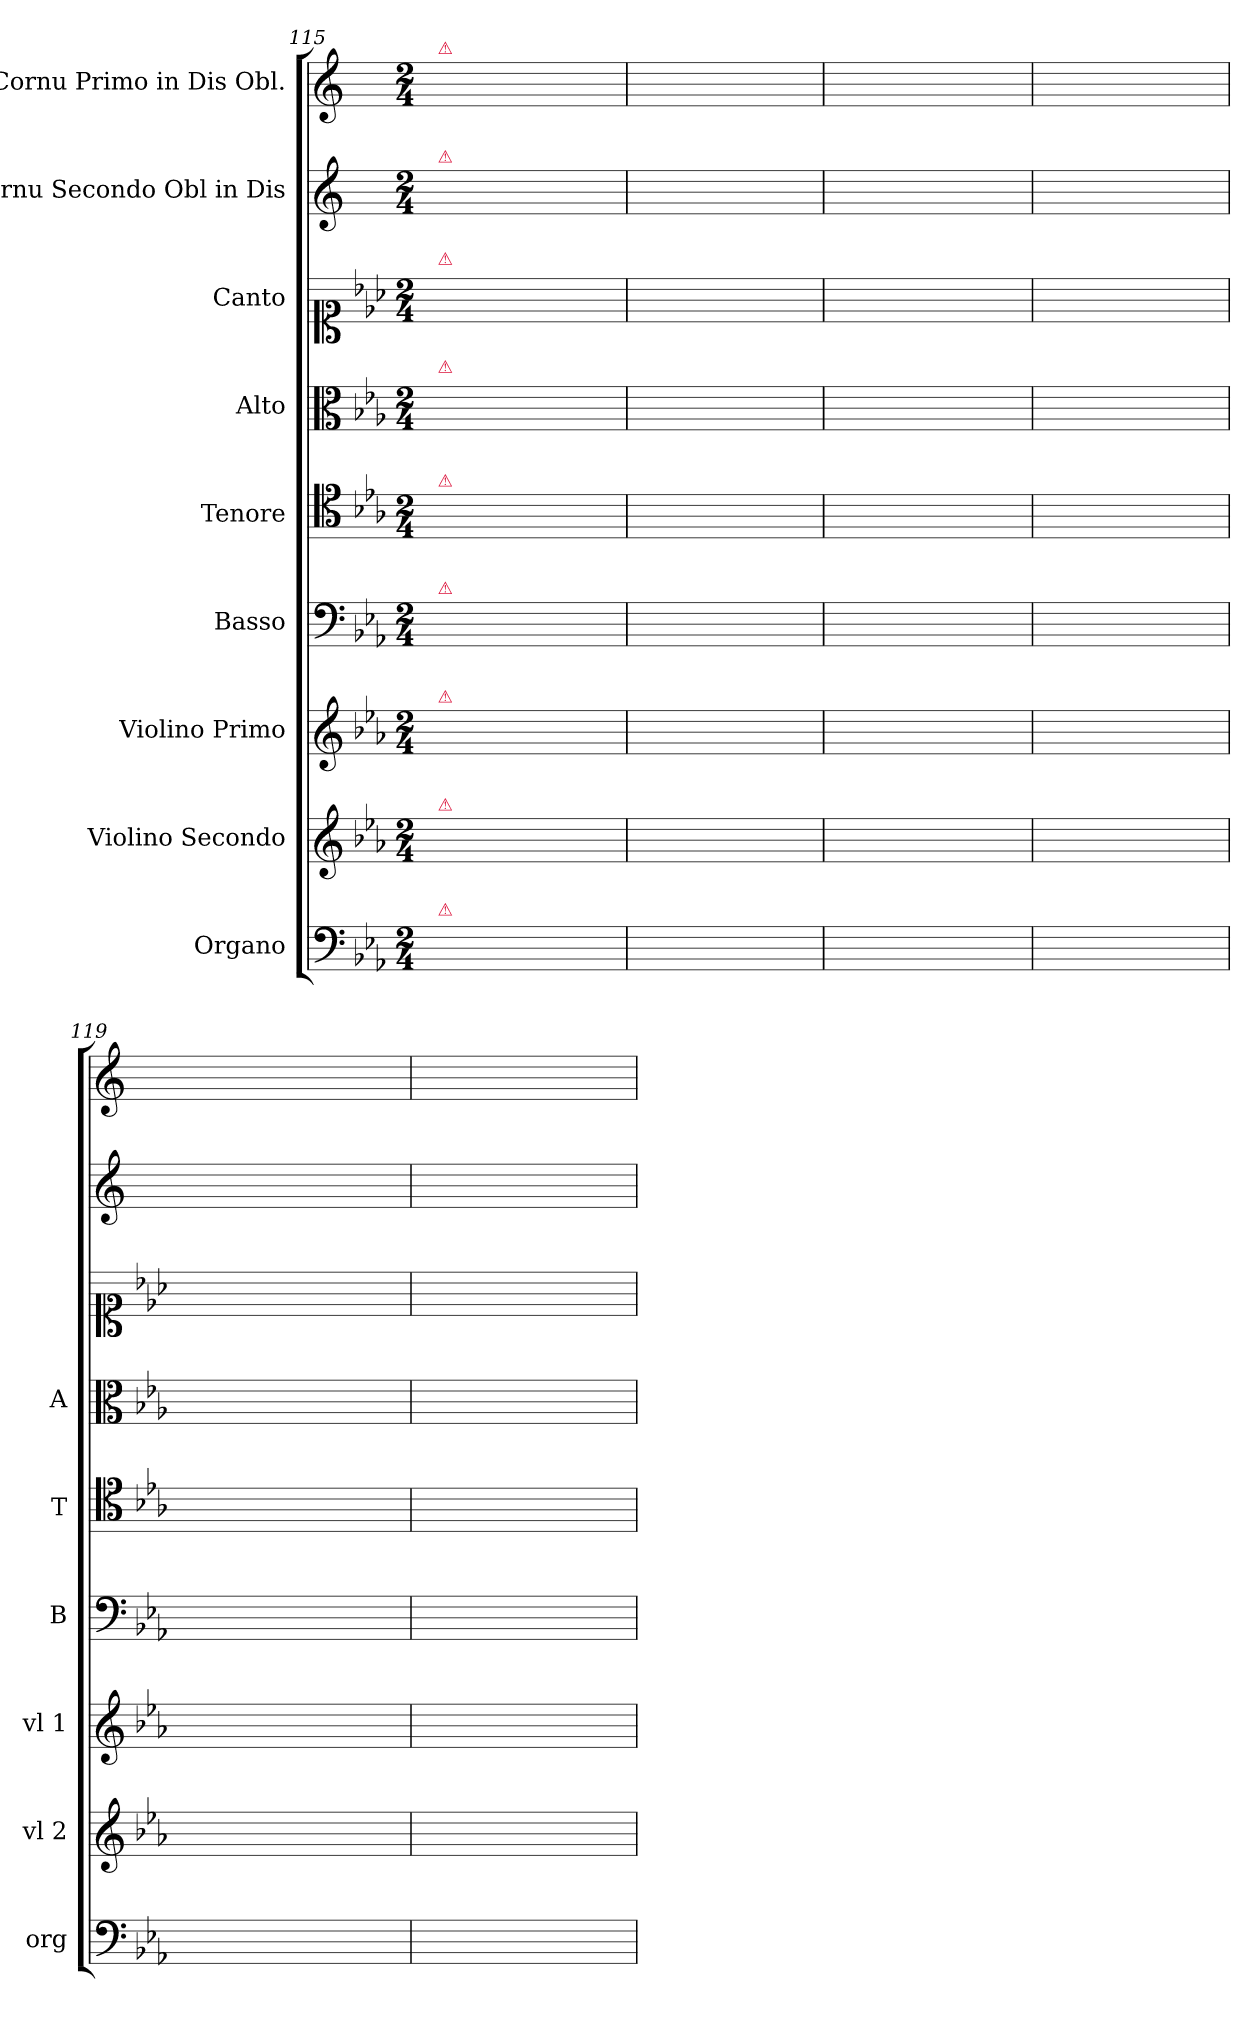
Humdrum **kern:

**kern	**kern	**kern	**kern	**text	**kern	**text	**kern	**text	**kern	**text	**kern	**kern
*part9	*part8	*part7	*part6	*part6	*part5	*part5	*part4	*part4	*part3	*part3	*part2	*part1
*staff9	*staff8	*staff7	*staff6	*staff6	*staff5	*staff5	*staff4	*staff4	*staff3	*staff3	*staff2	*staff1
*I"Organo	*I"Violino Secondo	*I"Violino Primo	*I"Basso	*	*I"Tenore	*	*I"Alto	*	*I"Canto	*	*I"Cornu Secondo Obl in Dis	*I"Cornu Primo in Dis Obl.
*I'org	*I'vl 2	*I'vl 1	*I'B	*	*I'T	*	*I'A	*	*	*	*	*
*clefF4	*clefG2	*clefG2	*clefF4	*	*clefC4	*	*clefC3	*	*clefC1	*	*clefG2	*clefG2
*	*	*	*	*	*	*	*	*	*	*	*ITrd5c9	*ITrd5c9
*k[b-e-a-]	*k[b-e-a-]	*k[b-e-a-]	*k[b-e-a-]	*	*k[b-e-a-]	*	*k[b-e-a-]	*	*k[b-e-a-]	*	*k[b-e-a-]	*k[b-e-a-]
*	*	*E-:	*E-:	*	*	*	*E-:	*	*E-:	*	*E-:	*E-:
*M2/4	*M2/4	*M2/4	*M2/4	*	*M2/4	*	*M2/4	*	*M2/4	*	*M2/4	*M2/4
=115	=115	=115	=115	=115	=115	=115	=115	=115	=115	=115	=115	=115
!	!	!	!	!	!	!	!	!	!	!	!	!LO:TX:a:color=crimson:t=⚠
!	!	!	!	!	!	!	!	!	!	!	!LO:TX:a:color=crimson:t=⚠	!
!	!	!	!	!	!	!	!	!	!LO:TX:a:color=crimson:t=⚠	!	!	!
!	!	!	!	!	!	!	!LO:TX:a:color=crimson:t=⚠	!	!	!	!	!
!	!	!	!	!	!LO:TX:a:color=crimson:t=⚠	!	!	!	!	!	!	!
!	!	!	!LO:TX:a:color=crimson:t=⚠	!	!	!	!	!	!	!	!	!
!	!	!LO:TX:a:color=crimson:t=⚠	!	!	!	!	!	!	!	!	!	!
!	!LO:TX:a:color=crimson:t=⚠	!	!	!	!	!	!	!	!	!	!	!
!LO:TX:a:color=crimson:t=⚠	!	!	!	!	!	!	!	!	!	!	!	!
8GG/Lyy	8Bnyy/ 8dyy/L	16ryy	2G\yy	in	2Bn\yy	in	2g\yy	in	2dd\yy	in	[y2G/yy	[y2g\yy
.	.	16gg\LLyy	.	.	.	.	.	.	.	.	.	.
8BBn/yy	8Bnyy/ 8dyy/	16bbn\yy	.	.	.	.	.	.	.	.	.	.
.	.	16gg\JJyy	.	.	.	.	.	.	.	.	.	.
8D/yy	8Bnyy/ 8dyy/	16ddd\LLyy	.	.	.	.	.	.	.	.	.	.
.	.	16bb\yy	.	.	.	.	.	.	.	.	.	.
8G/Jyy	8Bnyy/ 8dyy/J	16gg\yy	.	.	.	.	.	.	.	.	.	.
.	.	16ff\JJyy	.	.	.	.	.	.	.	.	.	.
=116	=116	=116	=116	=116	=116	=116	=116	=116	=116	=116	=116	=116
8C\Lyy	8cyy/ 8e-yy/L	16ryy	4c\yy	lu-	2c\yy	lu-	2g\yy	lu-	2ee-\yy	lu-	2G/yy_y	2g\yy_y
.	.	16ee-\LLyy	.	.	.	.	.	.	.	.	.	.
8E-\yy	8cyy/ 8e-yy/	16gg\yy	.	.	.	.	.	.	.	.	.	.
.	.	16ee-\JJyy	.	.	.	.	.	.	.	.	.	.
8G\yy	8cyy/ 8e-yy/	16ccc\LLyy	4C/yy	-cem	.	.	.	.	.	.	.	.
.	.	16gg\yy	.	.	.	.	.	.	.	.	.	.
8c\Jyy	8cyy/ 8e-yy/J	16ee-\yy	.	.	.	.	.	.	.	.	.	.
.	.	16cc\JJyy	.	.	.	.	.	.	.	.	.	.
=117	=117	=117	=117	=117	=117	=117	=117	=117	=117	=117	=117	=117
8GG/Lyy	8Bnyy/ 8dyy/L	16ryy	2G\yy	San-	2Bn\yy	-cem	2g\yy	-cem	2dd\yy	-cem	2G/yy_y	2g\yy_y
.	.	16gg\LLyy	.	.	.	.	.	.	.	.	.	.
8BBn/yy	8Bnyy/ 8dyy/	16bbn\yy	.	.	.	.	.	.	.	.	.	.
.	.	16gg\JJyy	.	.	.	.	.	.	.	.	.	.
8D/yy	8Bnyy/ 8dyy/	16ddd\LLyy	.	.	.	.	.	.	.	.	.	.
.	.	16bb\yy	.	.	.	.	.	.	.	.	.	.
8G/Jyy	8Bnyy/ 8dyy/J	16gg\yy	.	.	.	.	.	.	.	.	.	.
.	.	16ff\JJyy	.	.	.	.	.	.	.	.	.	.
=118	=118	=118	=118	=118	=118	=118	=118	=118	=118	=118	=118	=118
8C\Lyy	2cyy/ 2e-yy/	16ryy	4c\yy	.	2c\yy	San-	2g\yy	san-	2ee-\yy	San-	2G/yy_y	2g\yy_y
.	.	16ee-\LLyy	.	.	.	.	.	.	.	.	.	.
8E-\yy	.	16gg\yy	.	.	.	.	.	.	.	.	.	.
.	.	16ee-\JJyy	.	.	.	.	.	.	.	.	.	.
8G\yy	.	16ccc\LLyy	4C/yy	-ctam	.	.	.	.	.	.	.	.
.	.	16gg\yy	.	.	.	.	.	.	.	.	.	.
8c\Jyy	.	16ee-\yy	.	.	.	.	.	.	.	.	.	.
.	.	16cc\JJyy	.	.	.	.	.	.	.	.	.	.
=119	=119	=119	=119	=119	=119	=119	=119	=119	=119	=119	=119	=119
8GGn/Lyy	8Bnyy/ 8dyy/L	16ryy	2G\yy	in	2Bn\yy	.	2g\yy	-ctatm	2dd\yy	-ctam	2G/yy_	2g\yy_
.	.	16gg\LLyy	.	.	.	.	.	.	.	.	.	.
8BB-/yy	8Bnyy/ 8dyy/	16bbn\yy	.	.	.	.	.	.	.	.	.	.
.	.	16gg\JJyy	.	.	.	.	.	.	.	.	.	.
8D/yy	8Bnyy/ 8dyy/	16ddd\LLyy	.	.	.	.	.	.	.	.	.	.
.	.	16bb\yy	.	.	.	.	.	.	.	.	.	.
8G/Jyy	8Bnyy/ 8dyy/J	16gg\yy	.	.	.	.	.	.	.	.	.	.
.	.	16ff\JJyy	.	.	.	.	.	.	.	.	.	.
=120	=120	=120	=120	=120	=120	=120	=120	=120	=120	=120	=120	=120
8C\Lyy	8cyy/ 8e-yy/L	16ee-\LLyy	4c\yy	lu-	4c\yy	-ctam	2g\yy	in	2ee-\yy	San-	2G/yy]	4g\yy]
.	.	16cc\yy	.	.	.	.	.	.	.	.	.	.
8E-\yy	8cyy/ 8e-yy/	16ee-\yy	.	.	.	.	.	.	.	.	.	.
.	.	16gg\JJyy	.	.	.	.	.	.	.	.	.	.
8G\yy	8cyy/ 8e-yy/	16ccc\LLyy	4C/yy	-cem	4ryy	.	.	.	.	.	.	4ryy
.	.	16bb-\yy	.	.	.	.	.	.	.	.	.	.
8c\Jyy	8cyy/ 8e-yy/J	16aa-\yy	.	.	.	.	.	.	.	.	.	.
.	.	16gg\JJyy	.	.	.	.	.	.	.	.	.	.
=	=	=	=	=	=	=	=	=	=	=	=	=
*-	*-	*-	*-	*-	*-	*-	*-	*-	*-	*-	*-	*-
